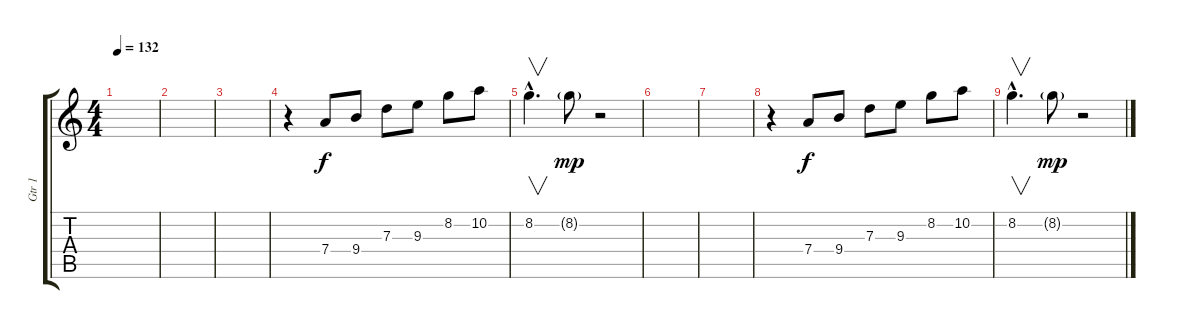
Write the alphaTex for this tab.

\track ("Gtr 1" "Gtr 1") {instrument distortionguitar}
\staff {score tabs}
\tuning (E4 B3 G3 D3 A2 E2) {hide}
\ts (4 4)
\tempo 132
\clef g2
\ks c
|
|
|
r.4 7.4.8 9.4.8 7.3.8 9.3.8 8.2.8 10.2.8 |
8.2{hac}.4{v d} 8.2{g}.8{dy mp} r.2 |
|
|
r.4 7.4.8{dy f} 9.4.8 7.3.8 9.3.8 8.2.8 10.2.8 |
8.2{hac}.4{v d} 8.2{g}.8{dy mp} r.2
